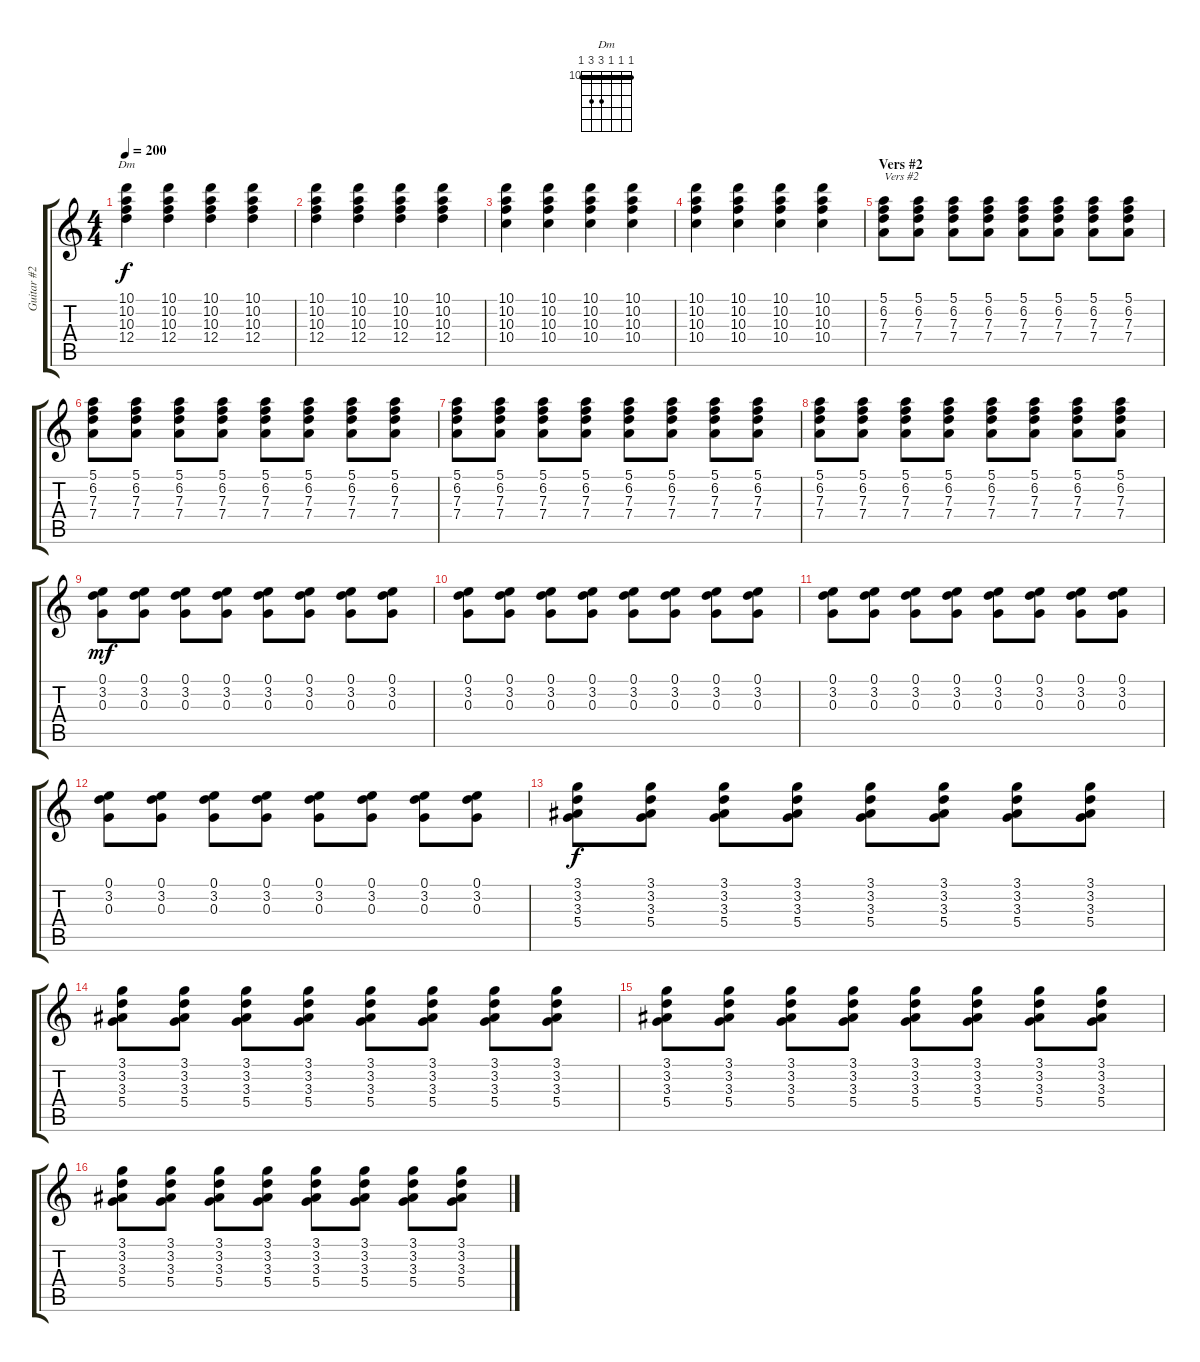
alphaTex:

\track ("Guitar #2" "Guitar #2") {instrument acousticguitarnylon}
\staff {score tabs}
\tuning (E4 B3 G3 D3 A2 E2) {hide}
\chord ("Dm" 10 10 10 12 12 10) {firstfret 10 barre 10}
\ts (4 4)
\tempo 200
\clef g2
\ks c
(10.1 10.2 10.3 12.4).4{ch "Dm" dy f} (10.1 10.2 10.3 12.4).4 (10.1 10.2 10.3 12.4).4 (10.1 10.2 10.3 12.4).4 |
(10.1 10.2 10.3 12.4).4 (10.1 10.2 10.3 12.4).4 (10.1 10.2 10.3 12.4).4 (10.1 10.2 10.3 12.4).4 |
(10.1 10.2 10.3 10.4).4 (10.1 10.2 10.3 10.4).4 (10.1 10.2 10.3 10.4).4 (10.1 10.2 10.3 10.4).4 |
(10.1 10.2 10.3 10.4).4 (10.1 10.2 10.3 10.4).4 (10.1 10.2 10.3 10.4).4 (10.1 10.2 10.3 10.4).4 |
\section ("" "Vers #2")
(5.1 6.2 7.3 7.4).8{txt "Vers #2" volume 9} (5.1 6.2 7.3 7.4).8 (5.1 6.2 7.3 7.4).8 (5.1 6.2 7.3 7.4).8 (5.1 6.2 7.3 7.4).8 (5.1 6.2 7.3 7.4).8 (5.1 6.2 7.3 7.4).8 (5.1 6.2 7.3 7.4).8 |
(5.1 6.2 7.3 7.4).8 (5.1 6.2 7.3 7.4).8 (5.1 6.2 7.3 7.4).8 (5.1 6.2 7.3 7.4).8 (5.1 6.2 7.3 7.4).8 (5.1 6.2 7.3 7.4).8 (5.1 6.2 7.3 7.4).8 (5.1 6.2 7.3 7.4).8 |
(5.1 6.2 7.3 7.4).8 (5.1 6.2 7.3 7.4).8 (5.1 6.2 7.3 7.4).8 (5.1 6.2 7.3 7.4).8 (5.1 6.2 7.3 7.4).8 (5.1 6.2 7.3 7.4).8 (5.1 6.2 7.3 7.4).8 (5.1 6.2 7.3 7.4).8 |
(5.1 6.2 7.3 7.4).8 (5.1 6.2 7.3 7.4).8 (5.1 6.2 7.3 7.4).8 (5.1 6.2 7.3 7.4).8 (5.1 6.2 7.3 7.4).8 (5.1 6.2 7.3 7.4).8 (5.1 6.2 7.3 7.4).8 (5.1 6.2 7.3 7.4).8 |
(0.1 3.2 0.3).8{dy mf} (0.1 3.2 0.3).8 (0.1 3.2 0.3).8 (0.1 3.2 0.3).8 (0.1 3.2 0.3).8 (0.1 3.2 0.3).8 (0.1 3.2 0.3).8 (0.1 3.2 0.3).8 |
(0.1 3.2 0.3).8 (0.1 3.2 0.3).8 (0.1 3.2 0.3).8 (0.1 3.2 0.3).8 (0.1 3.2 0.3).8 (0.1 3.2 0.3).8 (0.1 3.2 0.3).8 (0.1 3.2 0.3).8 |
(0.1 3.2 0.3).8 (0.1 3.2 0.3).8 (0.1 3.2 0.3).8 (0.1 3.2 0.3).8 (0.1 3.2 0.3).8 (0.1 3.2 0.3).8 (0.1 3.2 0.3).8 (0.1 3.2 0.3).8 |
(0.1 3.2 0.3).8 (0.1 3.2 0.3).8 (0.1 3.2 0.3).8 (0.1 3.2 0.3).8 (0.1 3.2 0.3).8 (0.1 3.2 0.3).8 (0.1 3.2 0.3).8 (0.1 3.2 0.3).8 |
(3.1 3.2 3.3 5.4).8{dy f} (3.1 3.2 3.3 5.4).8 (3.1 3.2 3.3 5.4).8 (3.1 3.2 3.3 5.4).8 (3.1 3.2 3.3 5.4).8 (3.1 3.2 3.3 5.4).8 (3.1 3.2 3.3 5.4).8 (3.1 3.2 3.3 5.4).8 |
(3.1 3.2 3.3 5.4).8 (3.1 3.2 3.3 5.4).8 (3.1 3.2 3.3 5.4).8 (3.1 3.2 3.3 5.4).8 (3.1 3.2 3.3 5.4).8 (3.1 3.2 3.3 5.4).8 (3.1 3.2 3.3 5.4).8 (3.1 3.2 3.3 5.4).8 |
(3.1 3.2 3.3 5.4).8 (3.1 3.2 3.3 5.4).8 (3.1 3.2 3.3 5.4).8 (3.1 3.2 3.3 5.4).8 (3.1 3.2 3.3 5.4).8 (3.1 3.2 3.3 5.4).8 (3.1 3.2 3.3 5.4).8 (3.1 3.2 3.3 5.4).8 |
(3.1 3.2 3.3 5.4).8 (3.1 3.2 3.3 5.4).8 (3.1 3.2 3.3 5.4).8 (3.1 3.2 3.3 5.4).8 (3.1 3.2 3.3 5.4).8 (3.1 3.2 3.3 5.4).8 (3.1 3.2 3.3 5.4).8 (3.1 3.2 3.3 5.4).8
